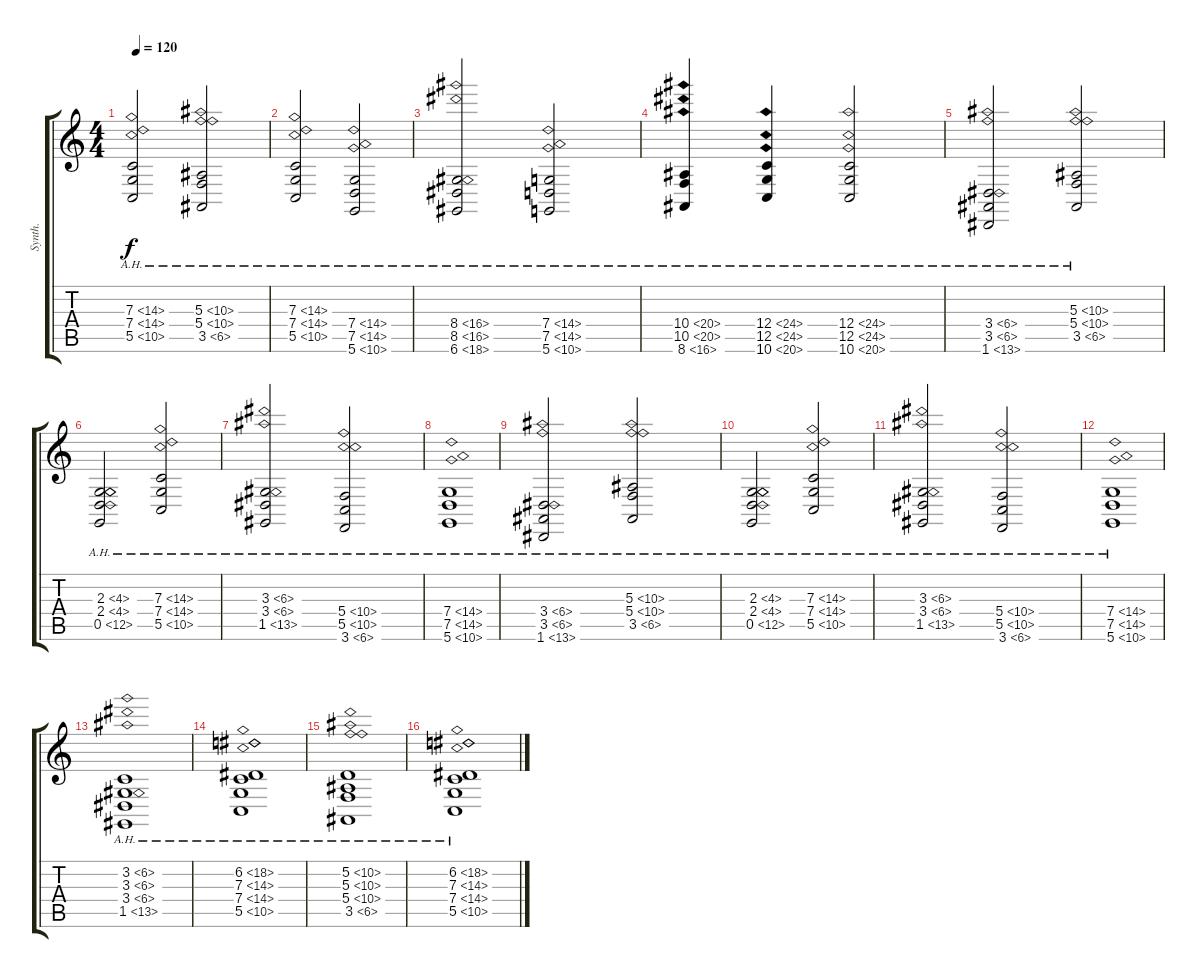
\track ("Synth." "Synth.") {instrument stringensemble1}
\staff {score tabs}
\tuning (D4 A3 F3 C3 G2 D2) {hide}
\ts (4 4)
\tempo 120
\clef g2
\ks c
(7.3{ah 7} 7.4{ah 7} 5.5{ah 5}).2{dy f} (5.3{ah 5} 5.4{ah 5} 3.5{ah 3}).2 |
(7.3{ah 7} 7.4{ah 7} 5.5{ah 5}).2 (7.4{ah 7} 7.5{ah 7} 5.6{ah 5}).2 |
(8.4{ah 8} 8.5{ah 8} 6.6{ah 12}).2 (7.4{ah 7} 7.5{ah 7} 5.6{ah 5}).2 |
(10.4{ah 10} 10.5{ah 10} 8.6{ah 8}).4 (12.4{ah 12} 12.5{ah 12} 10.6{ah 10}).4 (12.4{ah 12} 12.5{ah 12} 10.6{ah 10}).2 |
(3.4{ah 3} 3.5{ah 3} 1.6{ah 12}).2 (5.3{ah 5} 5.4{ah 5} 3.5{ah 3}).2 |
(2.3{ah 2} 2.4{ah 2} 0.5{ah 12}).2 (7.3{ah 7} 7.4{ah 7} 5.5{ah 5}).2 |
(3.3{ah 3} 3.4{ah 3} 1.5{ah 12}).2 (5.4{ah 5} 5.5{ah 5} 3.6{ah 3}).2 |
(7.4{ah 7} 7.5{ah 7} 5.6{ah 5}).1 |
(3.4{ah 3} 3.5{ah 3} 1.6{ah 12}).2 (5.3{ah 5} 5.4{ah 5} 3.5{ah 3}).2 |
(2.3{ah 2} 2.4{ah 2} 0.5{ah 12}).2 (7.3{ah 7} 7.4{ah 7} 5.5{ah 5}).2 |
(3.3{ah 3} 3.4{ah 3} 1.5{ah 12}).2 (5.4{ah 5} 5.5{ah 5} 3.6{ah 3}).2 |
(7.4{ah 7} 7.5{ah 7} 5.6{ah 5}).1 |
(3.2{ah 3} 3.3{ah 3} 3.4{ah 3} 1.5{ah 12}).1 |
(6.2{ah 12} 7.3{ah 7} 7.4{ah 7} 5.5{ah 5}).1 |
(5.2{ah 5} 5.3{ah 5} 5.4{ah 5} 3.5{ah 3}).1 |
(6.2{ah 12} 7.3{ah 7} 7.4{ah 7} 5.5{ah 5}).1
